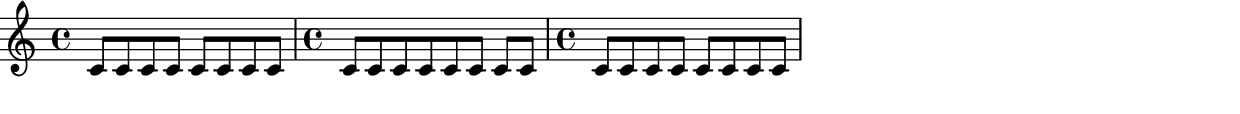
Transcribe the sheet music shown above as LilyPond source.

%% Generated by lilypond-book
%% Options: [exampleindent=10.16\mm,indent=0\mm,line-width=160\mm,paper-height=845.047\pt,paper-width=597.508\pt,papersize='(cons (* 597.508 pt) (* 845.047 pt)),quote]
\include "lilypond-book-preamble.ly"


% ****************************************************************
% Start cut-&-pastable-section
% ****************************************************************

#(ly:set-option 'eps-box-padding 3.000000)



\paper {
  #(set-paper-size '(cons (* 597.508 pt) (* 845.047 pt)))
  indent = 0\mm
  line-width = 160\mm
  % offset the left padding, also add 1mm as lilypond creates cropped
  % images with a little space on the right
  line-width = #(- line-width (* mm  3.000000) (* mm 1))
  line-width = 160\mm - 2.0 * 10.16\mm
  % offset the left padding, also add 1mm as lilypond creates cropped
  % images with a little space on the right
  line-width = #(- line-width (* mm  3.000000) (* mm 1))
}

\layout {
  
}




% ****************************************************************
% ly snippet:
% ****************************************************************
\sourcefileline 1189
\score{
  \relative {
    \repeat unfold 8 { c'8 } |
    \overrideTimeSignatureSettings
      4/4        % timeSignatureFraction
      1/4        % baseMomentFraction
      3,1        % beatStructure
      #'()       % beamExceptions
    \time 4/4
    \repeat unfold 8 { c8 } |
    \revertTimeSignatureSettings 4/4
    \time 4/4
    \repeat unfold 8 { c8 } |
  }
}


% ****************************************************************
% end ly snippet
% ****************************************************************
